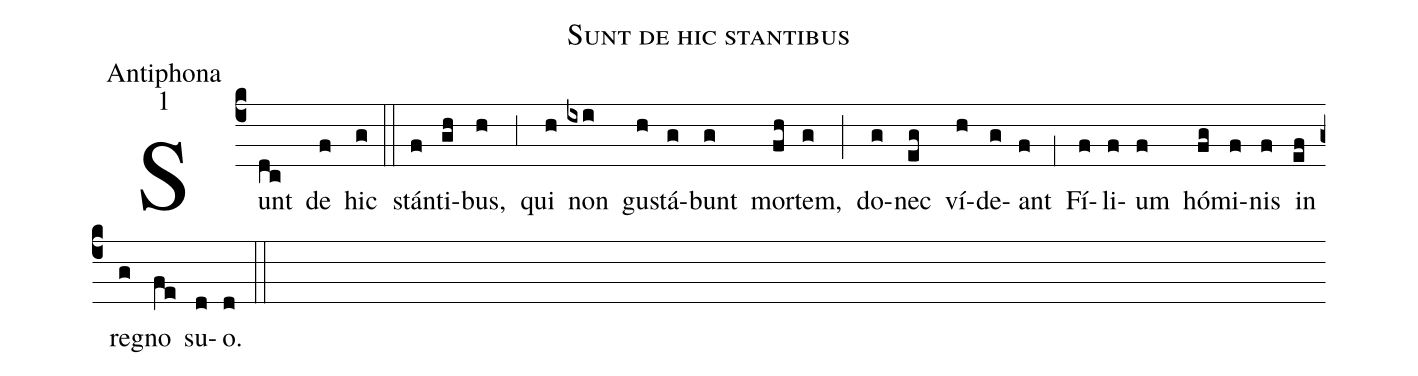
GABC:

name:Sunt de hic stantibus;
office-part:Antiphona;
mode:1;
%%
(c4) Sunt(dc) de(f) hic(g) (::)
stán(f)ti(gh)bus,(h) (,3) qui(h) non(ixi) gu(h)stá(g)bunt(g) mor(fh)tem,(g) (;) do(g)nec(eg) ví(h)de(g)ant(f) (,1) Fí(f)li(f)um(f) hó(fg)mi(f)nis(f) in(ef) re(g)gno(fe) su(d)o.(d) (::)
